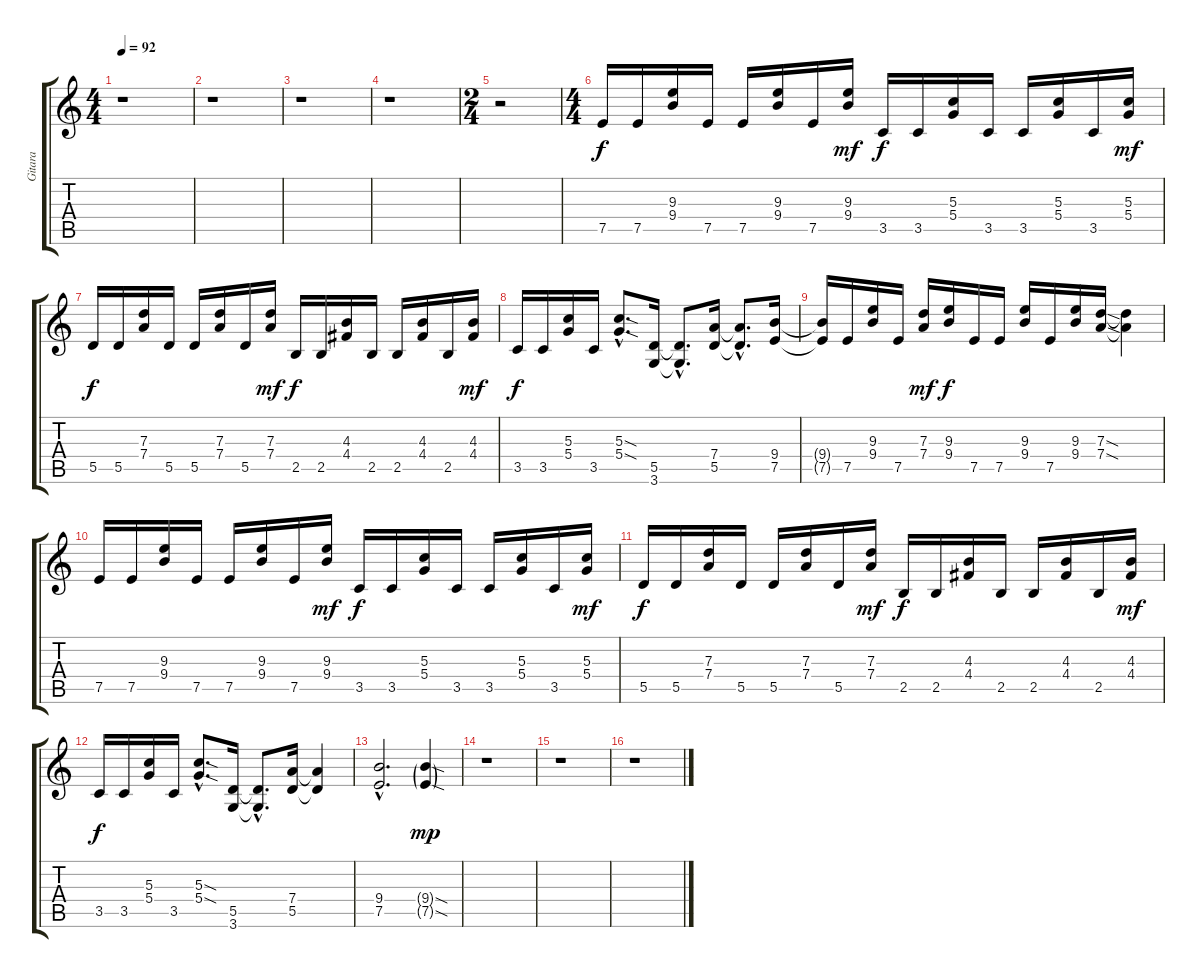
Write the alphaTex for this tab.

\track ("Gitara" "Gitara") {instrument overdrivenguitar}
\staff {score tabs}
\tuning (E4 B3 G3 D3 A2 E2) {hide}
\ts (4 4)
\tempo 92
\clef g2
\ks c
r.1{dy f} |
r.1 |
r.1 |
r.1 |
\ts (2 4)
r.2 |
\ts (4 4)
7.5.16{volume 8} 7.5.16 (9.3 9.4).16 7.5.16 7.5.16 (9.3 9.4).16 7.5.16 (9.3 9.4).16{dy mf} 3.5.16{dy f} 3.5.16 (5.3 5.4).16 3.5.16 3.5.16 (5.3 5.4).16 3.5.16 (5.3 5.4).16{dy mf} |
5.5.16{dy f} 5.5.16 (7.3 7.4).16 5.5.16 5.5.16 (7.3 7.4).16 5.5.16 (7.3 7.4).16{dy mf} 2.5.16{dy f} 2.5.16 (4.3 4.4).16 2.5.16 2.5.16 (4.3 4.4).16 2.5.16 (4.3 4.4).16{dy mf} |
3.5.16{dy f} 3.5.16 (5.3 5.4).16 3.5.16 (5.3{sod hac} 5.4{sod hac}).8{d} (5.5 3.6).16 (5.5{hac t} 3.6{hac t}).8{d} (7.4 5.5).16 (7.4{hac t} 5.5{hac t}).8{d} (9.4 7.5).16 |
(9.4{t} 7.5{t}).16 7.5.16 (9.3 9.4).16 7.5.16 (7.3 7.4).16{dy mf} (9.3 9.4).16{dy f} 7.5.16 7.5.16 (9.3 9.4).16 7.5.16 (9.3 9.4).16 (7.3{sod} 7.4{sod}).16 (7.3{t} 7.4{t}).4 |
7.5.16 7.5.16 (9.3 9.4).16 7.5.16 7.5.16 (9.3 9.4).16 7.5.16 (9.3 9.4).16{dy mf} 3.5.16{dy f} 3.5.16 (5.3 5.4).16 3.5.16 3.5.16 (5.3 5.4).16 3.5.16 (5.3 5.4).16{dy mf} |
5.5.16{dy f} 5.5.16 (7.3 7.4).16 5.5.16 5.5.16 (7.3 7.4).16 5.5.16 (7.3 7.4).16{dy mf} 2.5.16{dy f} 2.5.16 (4.3 4.4).16 2.5.16 2.5.16 (4.3 4.4).16 2.5.16 (4.3 4.4).16{dy mf} |
3.5.16{dy f} 3.5.16 (5.3 5.4).16 3.5.16 (5.3{sod hac} 5.4{sod hac}).8{d} (5.5 3.6).16 (5.5{hac t} 3.6{hac t}).8{d} (7.4 5.5).16 (7.4{t} 5.5{t}).4 |
(9.4{hac} 7.5{hac}).2{d} (9.4{sod g} 7.5{sod g}).4{dy mp} |
r.1 |
r.1 |
r.1
